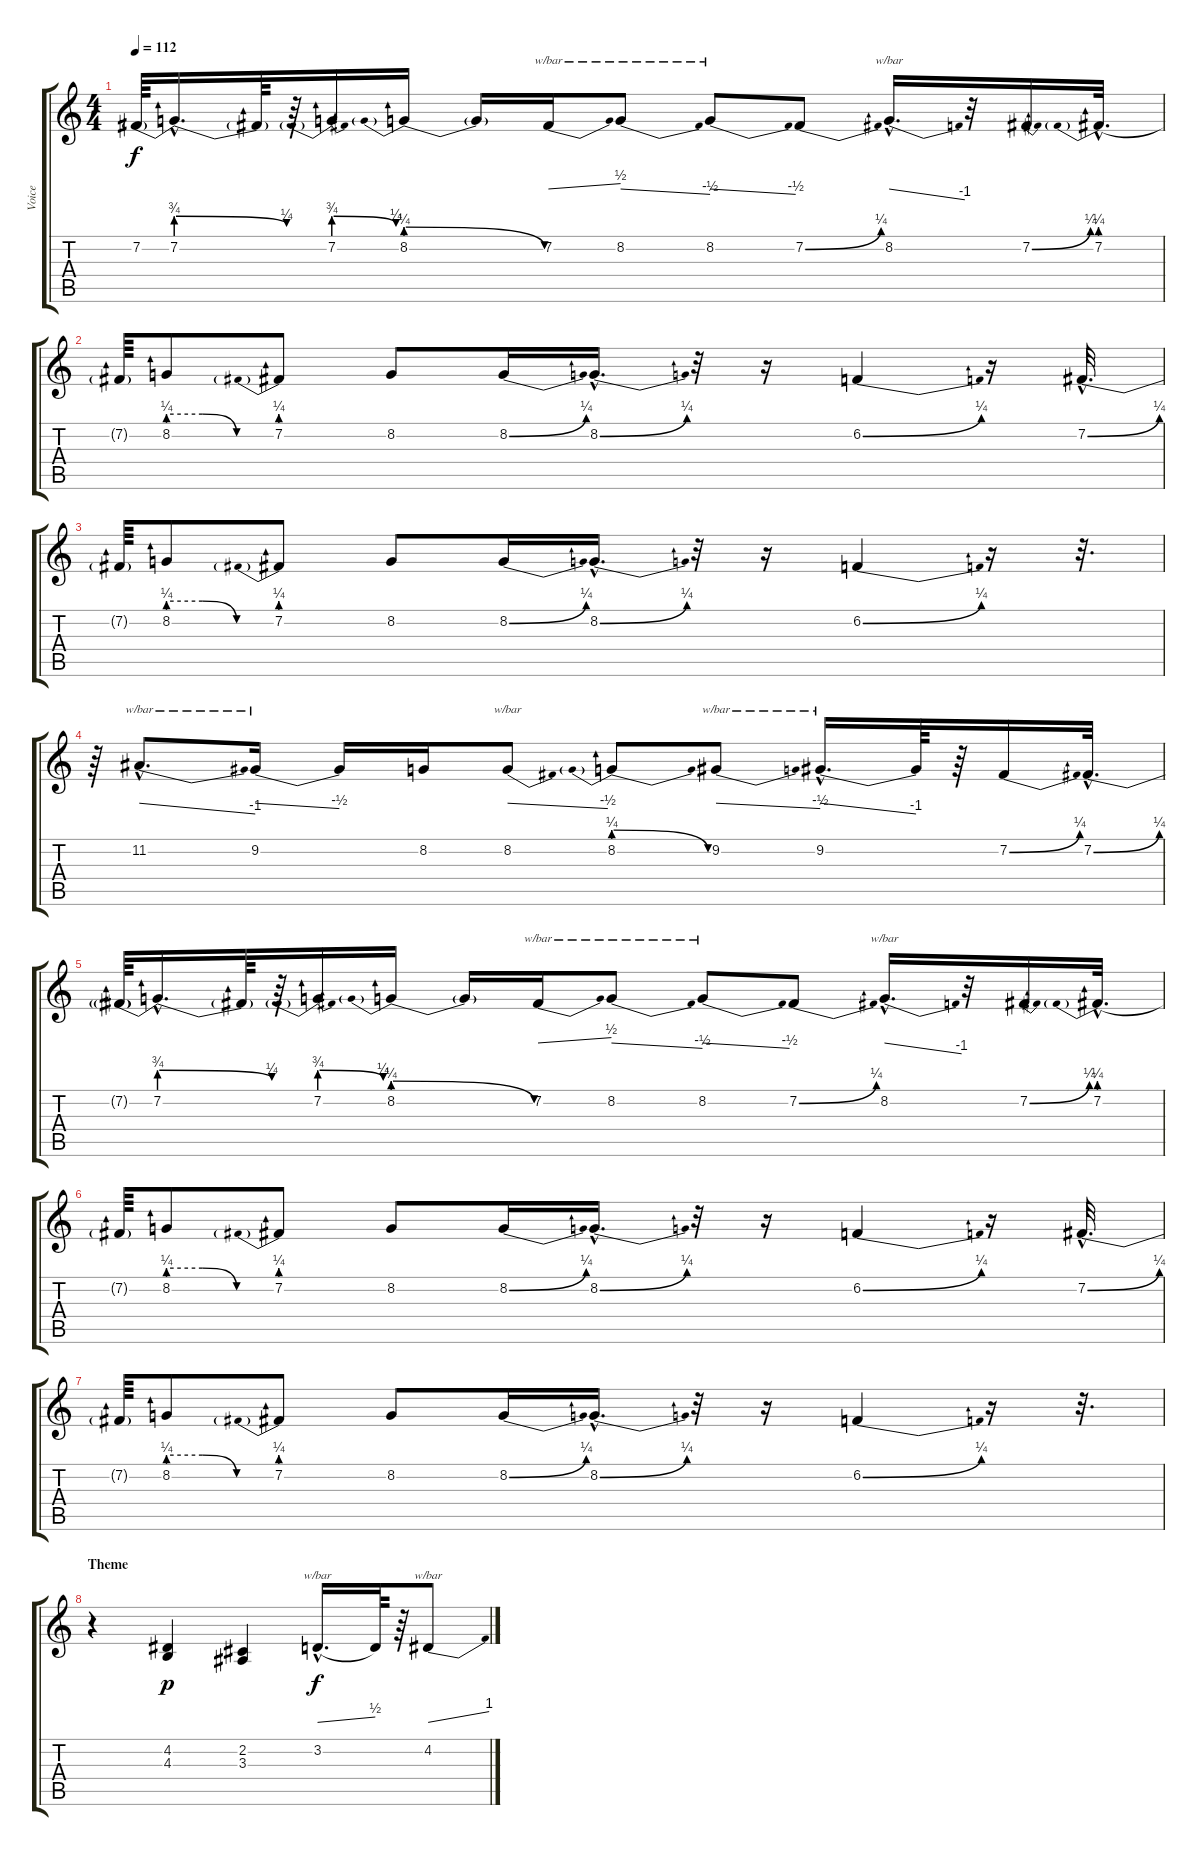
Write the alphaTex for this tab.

\track ("Voice" "Voice") {instrument clarinet}
\staff {score tabs}
\tuning (E4 B3 G3 D3 A2 E2) {hide}
\ts (4 4)
\tempo 112
\clef g2
\ks c
7.2{t}.64{dy f} 7.2{be (prebendrelease 0 3 60 1) hac}.16{d} 7.2{t}.64 r.64 7.2{be (prebendrelease 0 3 60 1)}.16 8.2{be (prebendrelease 0 1 60 0)}.16 8.2{t}.16 7.2.16{tbe (dive default 0 0 60 2)} 8.2.8{tbe (dive default 0 0 60 -2)} 8.2.8{tbe (dive default 0 0 60 -2)} 7.2{be (bend 0 0 60 1)}.8 8.2{hac}.16{d tbe (dive default 0 0 60 -4)} r.32 7.2{be (bend 0 0 60 1)}.16 7.2{be (prebend 0 1 60 1) hac}.32{d} |
7.2{t}.64 8.2{be (custom 0 1 20 1 40 0 60 0)}.8 7.2{be (prebend 0 1 60 1)}.8 8.2.8 8.2{be (bend 0 0 60 1)}.16 8.2{be (bend 0 0 60 1) hac}.16{d} r.32 r.16 6.2{be (bend 0 0 60 1)}.4 r.16 7.2{be (bend 0 0 60 1) hac}.32{d} |
7.2{t}.64 8.2{be (custom 0 1 20 1 40 0 60 0)}.8 7.2{be (prebend 0 1 60 1)}.8 8.2.8 8.2{be (bend 0 0 60 1)}.16 8.2{be (bend 0 0 60 1) hac}.16{d} r.32 r.16 6.2{be (bend 0 0 60 1)}.4 r.16 r.32{d} |
r.64 11.2{hac}.8{d tbe (dive default 0 0 60 -4)} 9.2.16{tbe (dive default 0 0 60 -2)} 9.2{t}.16 8.2.16 8.2.8{tbe (dive default 0 0 60 -2)} 8.2{be (prebendrelease 0 1 60 0)}.8 9.2.8{tbe (dive default 0 0 60 -2)} 9.2{hac}.16{d tbe (dive default 0 0 60 -4)} 9.2{t}.64 r.64 7.2{be (bend 0 0 60 1)}.16 7.2{be (bend 0 0 60 1) hac}.32{d} |
7.2{t}.64 7.2{be (prebendrelease 0 3 60 1) hac}.16{d} 7.2{t}.64 r.64 7.2{be (prebendrelease 0 3 60 1)}.16 8.2{be (prebendrelease 0 1 60 0)}.16 8.2{t}.16 7.2.16{tbe (dive default 0 0 60 2)} 8.2.8{tbe (dive default 0 0 60 -2)} 8.2.8{tbe (dive default 0 0 60 -2)} 7.2{be (bend 0 0 60 1)}.8 8.2{hac}.16{d tbe (dive default 0 0 60 -4)} r.32 7.2{be (bend 0 0 60 1)}.16 7.2{be (prebend 0 1 60 1) hac}.32{d} |
7.2{t}.64 8.2{be (custom 0 1 20 1 40 0 60 0)}.8 7.2{be (prebend 0 1 60 1)}.8 8.2.8 8.2{be (bend 0 0 60 1)}.16 8.2{be (bend 0 0 60 1) hac}.16{d} r.32 r.16 6.2{be (bend 0 0 60 1)}.4 r.16 7.2{be (bend 0 0 60 1) hac}.32{d} |
7.2{t}.64 8.2{be (custom 0 1 20 1 40 0 60 0)}.8 7.2{be (prebend 0 1 60 1)}.8 8.2.8 8.2{be (bend 0 0 60 1)}.16 8.2{be (bend 0 0 60 1) hac}.16{d} r.32 r.16 6.2{be (bend 0 0 60 1)}.4 r.16 r.32{d} |
\section ("" "Theme")
r.4 (4.2 4.3).4{dy p} (2.2 3.3).4 3.2{hac}.16{d tbe (dive default 0 0 60 2) dy f} 3.2{t}.64 r.64 4.2.8{tbe (dive default 0 0 60 4)}
